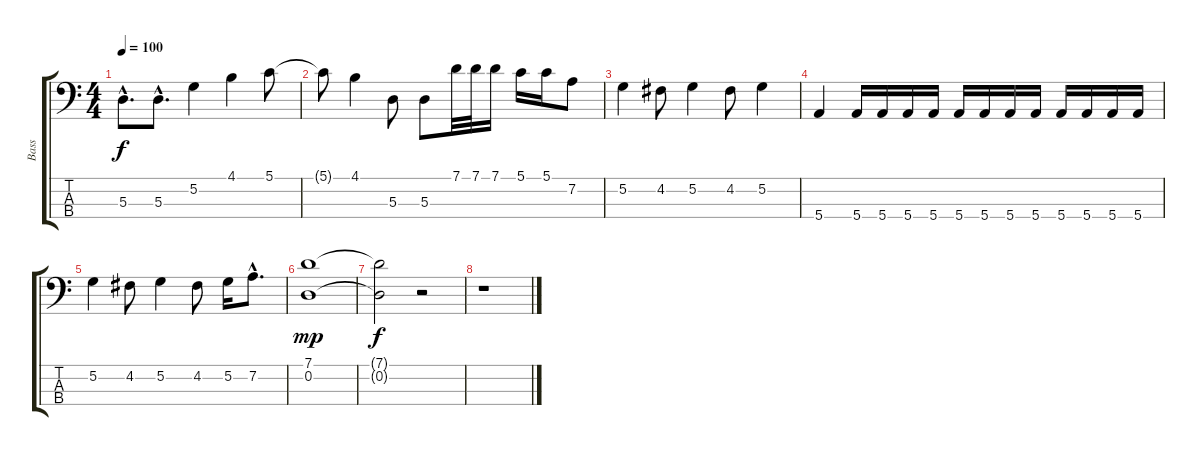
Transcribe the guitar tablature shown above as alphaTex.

\track ("Bass" "Bass") {instrument electricbasspick}
\staff {score tabs}
\tuning (G2 D2 A1 E1) {hide}
\ts (4 4)
\tempo 100
\clef f4
\ks c
5.3{hac}.8{d dy f} 5.3{hac}.8{d} 5.2.4 4.1.4 5.1.8 |
5.1{t}.8 4.1.4 5.3.8 5.3.8 7.1.32 7.1.32 7.1.16 5.1.16 5.1.16 7.2.8 |
5.2.4 4.2.8 5.2.4 4.2.8 5.2.4 |
5.4.4 5.4.16 5.4.16 5.4.16 5.4.16 5.4.16 5.4.16 5.4.16 5.4.16 5.4.16 5.4.16 5.4.16 5.4.16 |
5.2.4 4.2.8 5.2.4 4.2.8 5.2.16 7.2{hac}.8{d} |
(7.1 0.2).1{dy mp} |
(7.1{t} 0.2{t}).2{dy f} r.2 |
r.1
